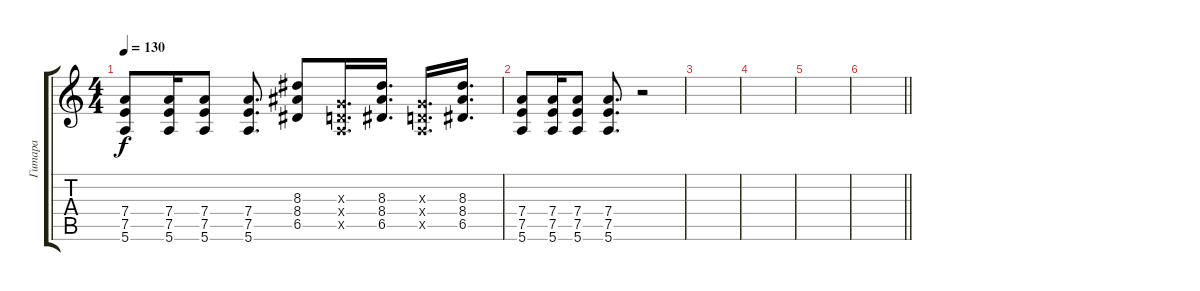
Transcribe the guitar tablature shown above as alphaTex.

\track ("Гитара" "Гитара") {instrument overdrivenguitar}
\staff {score tabs}
\tuning (E4 B3 G3 D3 A2 E2) {hide}
\ts (4 4)
\tempo 130
\clef g2
\ks c
(7.4 7.5 5.6).8{dy f} (7.4 7.5 5.6).16 (7.4 7.5 5.6).8 (7.4 7.5 5.6).8{d} (8.3 8.4 6.5).8 (0.3{x} 0.4{x} 0.5{x}).16{d} (8.3 8.4 6.5).16{d} (0.3{x} 0.4{x} 0.5{x}).16{d} (8.3 8.4 6.5).16{d} |
(7.4 7.5 5.6).8 (7.4 7.5 5.6).16 (7.4 7.5 5.6).8 (7.4 7.5 5.6).8{d} r.2 |
|
|
|
\barLineRight lightlight
